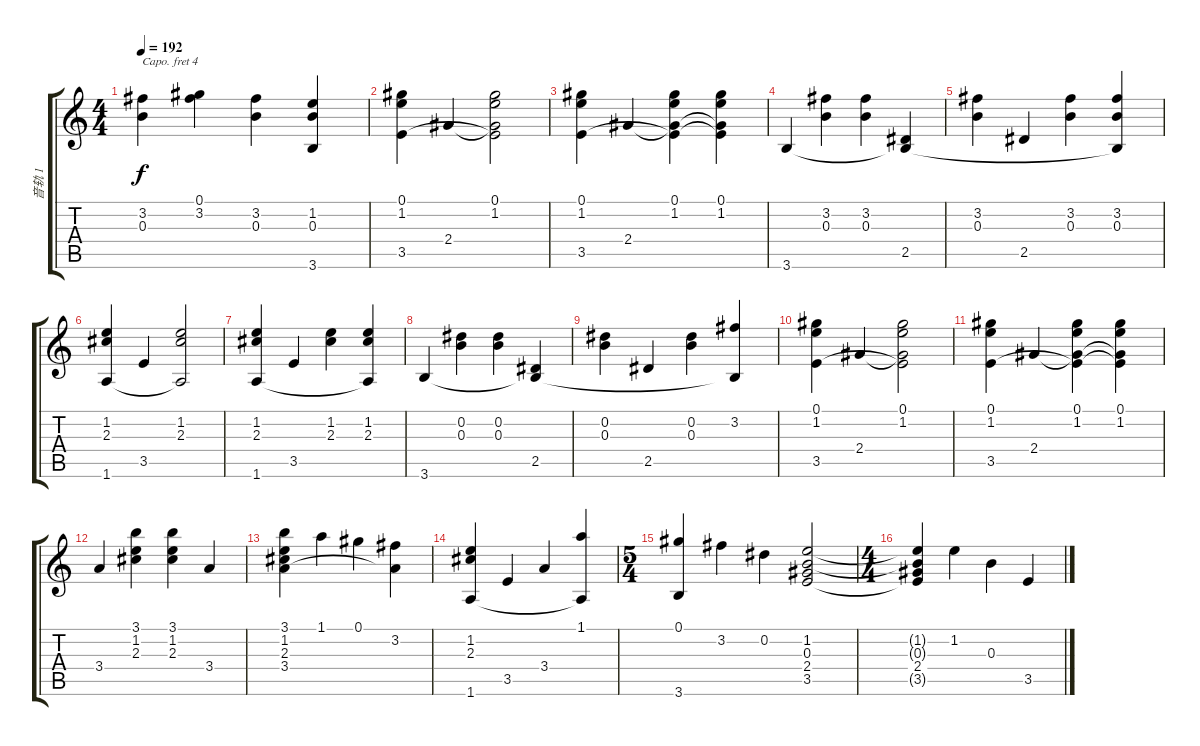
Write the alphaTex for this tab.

\track ("音轨 1" "音轨 1") {instrument acousticguitarnylon}
\staff {score tabs}
\capo 4
\tuning (E4 B3 G3 D3 A2 E2) {hide}
\ts (4 4)
\tempo 192
\clef g2
\ks c
(3.2 0.3).4{dy f} (0.1 3.2).4 (3.2 0.3).4 (1.2 0.3 3.6{t}).4 |
(0.1 1.2 3.5).4 2.4.4 (0.1 1.2 2.4{t} 3.5{t}).2 |
(0.1 1.2 3.5).4 2.4.4 (0.1 1.2 2.4{t} 3.5{t}).4 (0.1 1.2 2.4{t} 3.5{t}).4 |
3.6.4 (3.2 0.3).4 (3.2 0.3).4 (2.5 3.6{t}).4 |
(3.2 0.3).4 2.5.4 (3.2 0.3).4 (3.2 0.3 3.6{t}).4 |
(1.2 2.3 1.6).4 3.5.4 (1.2 2.3 1.6{t}).2 |
(1.2 2.3 1.6).4 3.5.4 (1.2 2.3).4 (1.2 2.3 1.6{t}).4 |
3.6.4 (0.2 0.3).4 (0.2 0.3).4 (2.5 3.6{t}).4 |
(0.2 0.3).4 2.5.4 (0.2 0.3).4 (3.2 3.6{t}).4 |
(0.1 1.2 3.5).4 2.4.4 (0.1 1.2 2.4{t} 3.5{t}).2 |
(0.1 1.2 3.5).4 2.4.4 (0.1 1.2 2.4{t} 3.5{t}).4 (0.1 1.2 2.4{t} 3.5{t}).4 |
3.4.4 (3.1 1.2 2.3).4 (3.1 1.2 2.3).4 3.4.4 |
(3.1 1.2 2.3 3.4).4 1.1.4 0.1.4 (3.2 3.4{t}).4 |
(1.2 2.3 1.6).4 3.5.4 3.4.4 (1.1 1.6{t}).4 |
\ts (5 4)
(0.1 3.6).4 3.2.4 0.2.4 (1.2 0.3 2.4 3.5).2 |
\ts (4 4)
(1.2{t} 0.3{t} 2.4 3.5{t}).4 1.2.4 0.3.4 3.5.4
